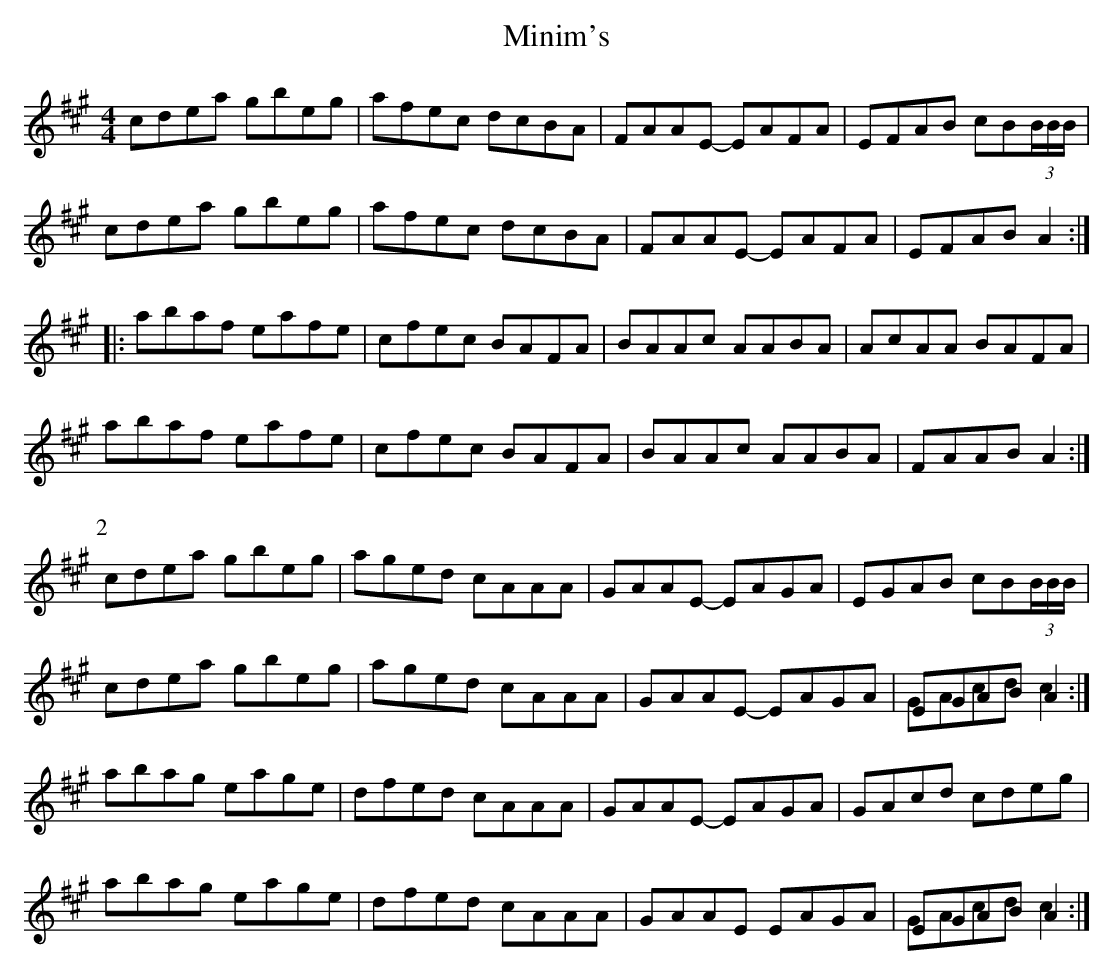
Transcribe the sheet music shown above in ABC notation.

X:1
T:Minim's
M:4/4
K:A major
cdea gbeg | afec dcBA | FAAE- EAFA | EFAB cB(3B/B/B/ |
cdea gbeg | afec dcBA | FAAE- EAFA | EFAB A2 ::
abaf eafe | cfec BAFA | BAAc AABA | AcAA BAFA |
abaf eafe | cfec BAFA | BAAc AABA | FAAB A2 :|
P:2
cdea gbeg | aged cAAA | GAAE- EAGA | EGAB cB(3B/B/B/ |
cdea gbeg | aged cAAA | GAAE- EAGA | EGAB A2 & GAcd c2 :|
abag eage | dfed cAAA | GAAE- EAGA | GAcd cdeg |
abag eage | dfed cAAA | GAAE EAGA | EGAB A2 & GAcd c2 :|
